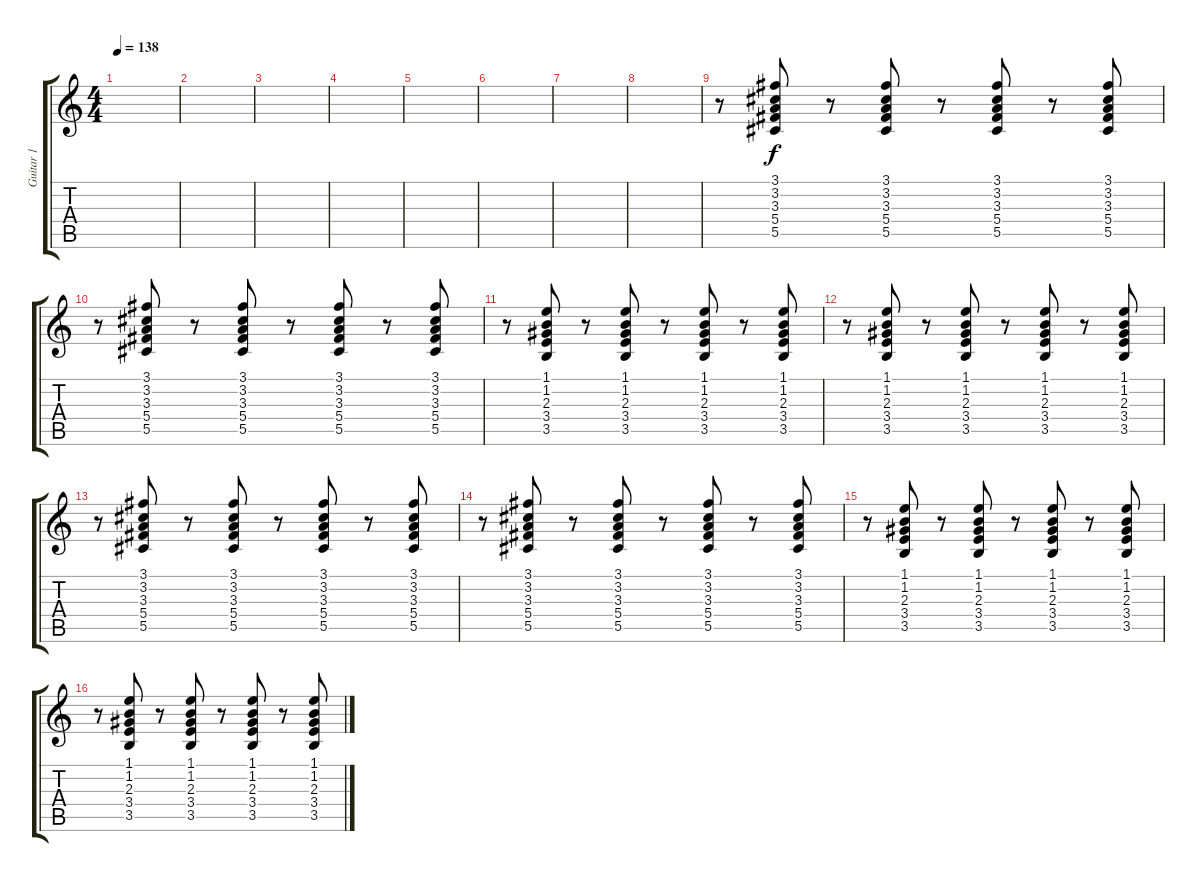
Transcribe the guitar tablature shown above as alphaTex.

\track ("Guitar 1" "Guitar 1") {instrument electricguitarclean}
\staff {score tabs}
\tuning (Eb4 Bb3 Gb3 Db3 Ab2 Db2) {hide}
\ts (4 4)
\tempo 138
\clef g2
\ks c
|
|
|
|
|
|
|
|
r.8 (3.1 3.2 3.3 5.4 5.5).8 r.8 (3.1 3.2 3.3 5.4 5.5).8 r.8 (3.1 3.2 3.3 5.4 5.5).8 r.8 (3.1 3.2 3.3 5.4 5.5).8 |
r.8 (3.1 3.2 3.3 5.4 5.5).8 r.8 (3.1 3.2 3.3 5.4 5.5).8 r.8 (3.1 3.2 3.3 5.4 5.5).8 r.8 (3.1 3.2 3.3 5.4 5.5).8 |
r.8 (1.1 1.2 2.3 3.4 3.5).8 r.8 (1.1 1.2 2.3 3.4 3.5).8 r.8 (1.1 1.2 2.3 3.4 3.5).8 r.8 (1.1 1.2 2.3 3.4 3.5).8 |
r.8 (1.1 1.2 2.3 3.4 3.5).8 r.8 (1.1 1.2 2.3 3.4 3.5).8 r.8 (1.1 1.2 2.3 3.4 3.5).8 r.8 (1.1 1.2 2.3 3.4 3.5).8 |
r.8 (3.1 3.2 3.3 5.4 5.5).8 r.8 (3.1 3.2 3.3 5.4 5.5).8 r.8 (3.1 3.2 3.3 5.4 5.5).8 r.8 (3.1 3.2 3.3 5.4 5.5).8 |
r.8 (3.1 3.2 3.3 5.4 5.5).8 r.8 (3.1 3.2 3.3 5.4 5.5).8 r.8 (3.1 3.2 3.3 5.4 5.5).8 r.8 (3.1 3.2 3.3 5.4 5.5).8 |
r.8 (1.1 1.2 2.3 3.4 3.5).8 r.8 (1.1 1.2 2.3 3.4 3.5).8 r.8 (1.1 1.2 2.3 3.4 3.5).8 r.8 (1.1 1.2 2.3 3.4 3.5).8 |
r.8 (1.1 1.2 2.3 3.4 3.5).8 r.8 (1.1 1.2 2.3 3.4 3.5).8 r.8 (1.1 1.2 2.3 3.4 3.5).8 r.8 (1.1 1.2 2.3 3.4 3.5).8
